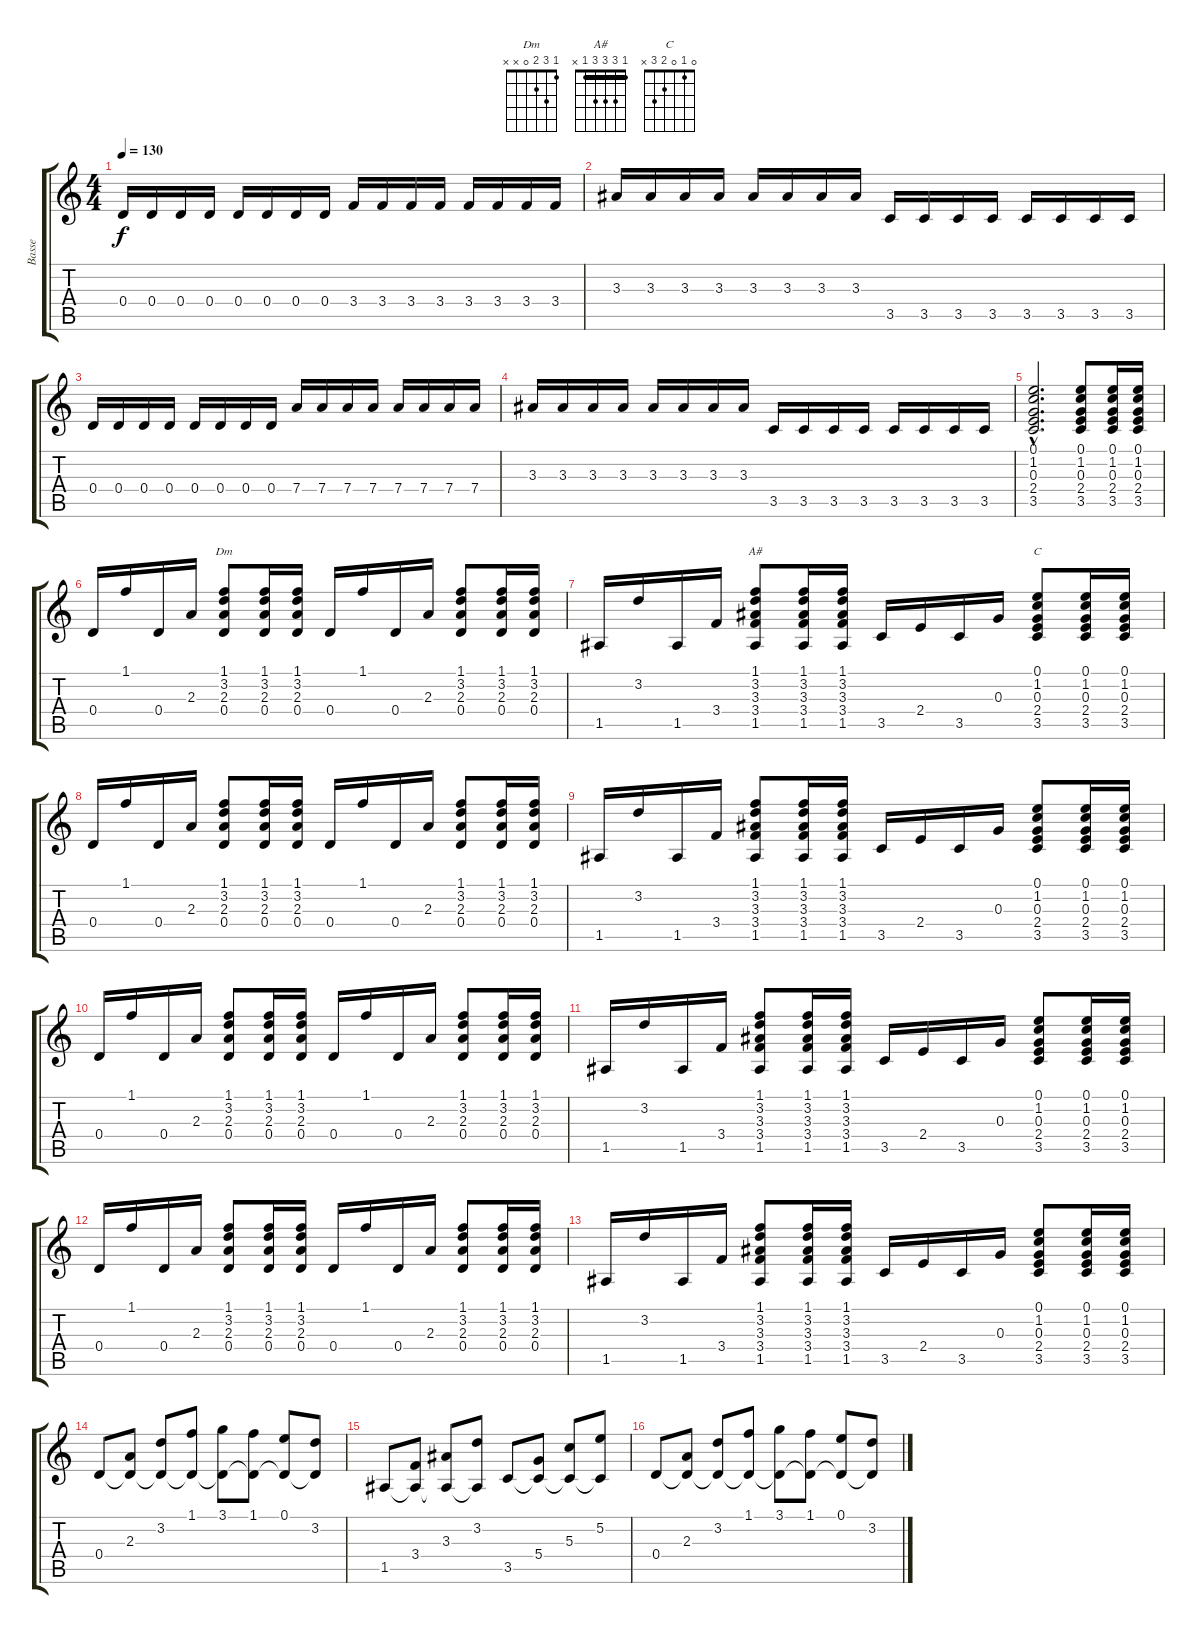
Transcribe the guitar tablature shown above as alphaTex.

\track ("Basse" "Basse") {instrument acousticbass}
\staff {score tabs}
\tuning (E4 B3 G3 D3 A2 E2) {hide}
\chord ("Dm" 1 3 2 0 x x)
\chord ("A#" 1 3 3 3 1 x) {barre 1}
\chord ("C" 0 1 0 2 3 x)
\ts (4 4)
\tempo 130
\clef g2
\ks c
0.4.16{dy f} 0.4.16 0.4.16 0.4.16 0.4.16 0.4.16 0.4.16 0.4.16 3.4.16 3.4.16 3.4.16 3.4.16 3.4.16 3.4.16 3.4.16 3.4.16 |
3.3.16 3.3.16 3.3.16 3.3.16 3.3.16 3.3.16 3.3.16 3.3.16 3.5.16 3.5.16 3.5.16 3.5.16 3.5.16 3.5.16 3.5.16 3.5.16 |
0.4.16 0.4.16 0.4.16 0.4.16 0.4.16 0.4.16 0.4.16 0.4.16 7.4.16 7.4.16 7.4.16 7.4.16 7.4.16 7.4.16 7.4.16 7.4.16 |
3.3.16 3.3.16 3.3.16 3.3.16 3.3.16 3.3.16 3.3.16 3.3.16 3.5.16 3.5.16 3.5.16 3.5.16 3.5.16 3.5.16 3.5.16 3.5.16 |
(0.1{hac} 1.2{hac} 0.3{hac} 2.4{hac} 3.5{hac}).2{d} (0.1 1.2 0.3 2.4 3.5).8 (0.1 1.2 0.3 2.4 3.5).16 (0.1 1.2 0.3 2.4 3.5).16 |
0.4.16 1.1.16 0.4.16 2.3.16 (1.1 3.2 2.3 0.4).8{ch "Dm"} (1.1 3.2 2.3 0.4).16 (1.1 3.2 2.3 0.4).16 0.4.16 1.1.16 0.4.16 2.3.16 (1.1 3.2 2.3 0.4).8 (1.1 3.2 2.3 0.4).16 (1.1 3.2 2.3 0.4).16 |
1.5.16 3.2.16 1.5.16 3.4.16 (1.1 3.2 3.3 3.4 1.5).8{ch "A#"} (1.1 3.2 3.3 3.4 1.5).16 (1.1 3.2 3.3 3.4 1.5).16 3.5.16 2.4.16 3.5.16 0.3.16 (0.1 1.2 0.3 2.4 3.5).8{ch "C"} (0.1 1.2 0.3 2.4 3.5).16 (0.1 1.2 0.3 2.4 3.5).16 |
0.4.16 1.1.16 0.4.16 2.3.16 (1.1 3.2 2.3 0.4).8 (1.1 3.2 2.3 0.4).16 (1.1 3.2 2.3 0.4).16 0.4.16 1.1.16 0.4.16 2.3.16 (1.1 3.2 2.3 0.4).8 (1.1 3.2 2.3 0.4).16 (1.1 3.2 2.3 0.4).16 |
1.5.16 3.2.16 1.5.16 3.4.16 (1.1 3.2 3.3 3.4 1.5).8 (1.1 3.2 3.3 3.4 1.5).16 (1.1 3.2 3.3 3.4 1.5).16 3.5.16 2.4.16 3.5.16 0.3.16 (0.1 1.2 0.3 2.4 3.5).8 (0.1 1.2 0.3 2.4 3.5).16 (0.1 1.2 0.3 2.4 3.5).16 |
0.4.16 1.1.16 0.4.16 2.3.16 (1.1 3.2 2.3 0.4).8 (1.1 3.2 2.3 0.4).16 (1.1 3.2 2.3 0.4).16 0.4.16 1.1.16 0.4.16 2.3.16 (1.1 3.2 2.3 0.4).8 (1.1 3.2 2.3 0.4).16 (1.1 3.2 2.3 0.4).16 |
1.5.16 3.2.16 1.5.16 3.4.16 (1.1 3.2 3.3 3.4 1.5).8 (1.1 3.2 3.3 3.4 1.5).16 (1.1 3.2 3.3 3.4 1.5).16 3.5.16 2.4.16 3.5.16 0.3.16 (0.1 1.2 0.3 2.4 3.5).8 (0.1 1.2 0.3 2.4 3.5).16 (0.1 1.2 0.3 2.4 3.5).16 |
0.4.16 1.1.16 0.4.16 2.3.16 (1.1 3.2 2.3 0.4).8 (1.1 3.2 2.3 0.4).16 (1.1 3.2 2.3 0.4).16 0.4.16 1.1.16 0.4.16 2.3.16 (1.1 3.2 2.3 0.4).8 (1.1 3.2 2.3 0.4).16 (1.1 3.2 2.3 0.4).16 |
1.5.16 3.2.16 1.5.16 3.4.16 (1.1 3.2 3.3 3.4 1.5).8 (1.1 3.2 3.3 3.4 1.5).16 (1.1 3.2 3.3 3.4 1.5).16 3.5.16 2.4.16 3.5.16 0.3.16 (0.1 1.2 0.3 2.4 3.5).8 (0.1 1.2 0.3 2.4 3.5).16 (0.1 1.2 0.3 2.4 3.5).16 |
0.4.8 (2.3 0.4{t}).8 (3.2 0.4{t}).8 (1.1 0.4{t}).8 (3.1 0.4{t}).8 (1.1 0.4{t}).8 (0.1 0.4{t}).8 (3.2 0.4{t}).8 |
1.5.8 (3.4 1.5{t}).8 (3.3 1.5{t}).8 (3.2 1.5{t}).8 3.5.8 (5.4 3.5{t}).8 (5.3 3.5{t}).8 (5.2 3.5{t}).8 |
0.4.8 (2.3 0.4{t}).8 (3.2 0.4{t}).8 (1.1 0.4{t}).8 (3.1 0.4{t}).8 (1.1 0.4{t}).8 (0.1 0.4{t}).8 (3.2 0.4{t}).8
